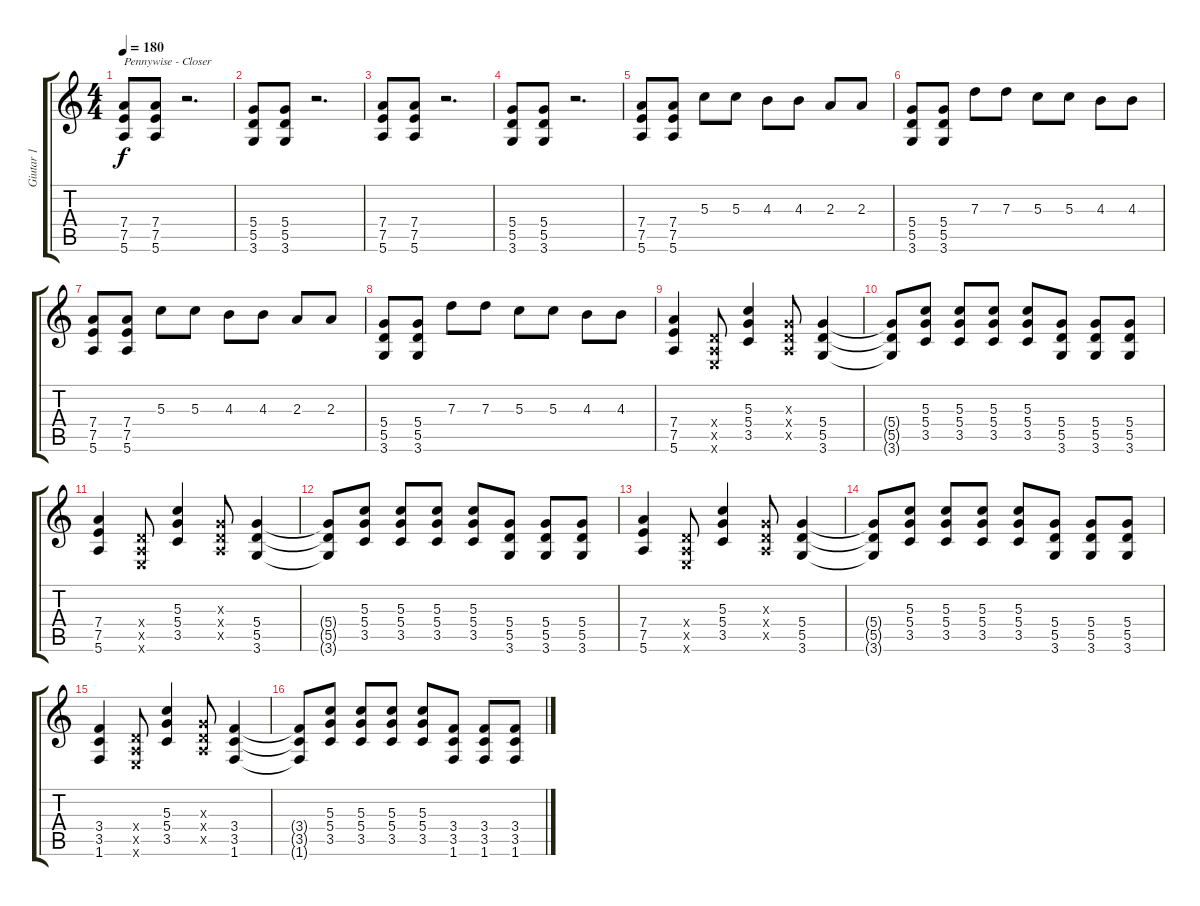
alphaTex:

\track ("Giutar 1" "Giutar 1") {instrument distortionguitar}
\staff {score tabs}
\tuning (E4 B3 G3 D3 A2 E2) {hide}
\ts (4 4)
\tempo 180
\clef g2
\ks c
(7.4 7.5 5.6).8{txt "Pennywise - Closer" dy f instrument distortionguitar} (7.4 7.5 5.6).8 r.2{d} |
(5.4 5.5 3.6).8 (5.4 5.5 3.6).8 r.2{d} |
(7.4 7.5 5.6).8 (7.4 7.5 5.6).8 r.2{d} |
(5.4 5.5 3.6).8 (5.4 5.5 3.6).8 r.2{d} |
(7.4 7.5 5.6).8 (7.4 7.5 5.6).8 5.3.8 5.3.8 4.3.8 4.3.8 2.3.8 2.3.8 |
(5.4 5.5 3.6).8 (5.4 5.5 3.6).8 7.3.8 7.3.8 5.3.8 5.3.8 4.3.8 4.3.8 |
(7.4 7.5 5.6).8 (7.4 7.5 5.6).8 5.3.8 5.3.8 4.3.8 4.3.8 2.3.8 2.3.8 |
(5.4 5.5 3.6).8 (5.4 5.5 3.6).8 7.3.8 7.3.8 5.3.8 5.3.8 4.3.8 4.3.8 |
(7.4 7.5 5.6).4 (0.4{x} 0.5{x} 0.6{x}).8 (5.3 5.4 3.5).4 (0.3{x} 0.4{x} 0.5{x}).8 (5.4 5.5 3.6).4 |
(5.4{t} 5.5{t} 3.6{t}).8 (5.3 5.4 3.5).8 (5.3 5.4 3.5).8 (5.3 5.4 3.5).8 (5.3 5.4 3.5).8 (5.4 5.5 3.6).8 (5.4 5.5 3.6).8 (5.4 5.5 3.6).8 |
(7.4 7.5 5.6).4 (0.4{x} 0.5{x} 0.6{x}).8 (5.3 5.4 3.5).4 (0.3{x} 0.4{x} 0.5{x}).8 (5.4 5.5 3.6).4 |
(5.4{t} 5.5{t} 3.6{t}).8 (5.3 5.4 3.5).8 (5.3 5.4 3.5).8 (5.3 5.4 3.5).8 (5.3 5.4 3.5).8 (5.4 5.5 3.6).8 (5.4 5.5 3.6).8 (5.4 5.5 3.6).8 |
(7.4 7.5 5.6).4 (0.4{x} 0.5{x} 0.6{x}).8 (5.3 5.4 3.5).4 (0.3{x} 0.4{x} 0.5{x}).8 (5.4 5.5 3.6).4 |
(5.4{t} 5.5{t} 3.6{t}).8 (5.3 5.4 3.5).8 (5.3 5.4 3.5).8 (5.3 5.4 3.5).8 (5.3 5.4 3.5).8 (5.4 5.5 3.6).8 (5.4 5.5 3.6).8 (5.4 5.5 3.6).8 |
(3.4 3.5 1.6).4 (0.4{x} 0.5{x} 0.6{x}).8 (5.3 5.4 3.5).4 (0.3{x} 0.4{x} 0.5{x}).8 (3.4 3.5 1.6).4 |
(3.4{t} 3.5{t} 1.6{t}).8 (5.3 5.4 3.5).8 (5.3 5.4 3.5).8 (5.3 5.4 3.5).8 (5.3 5.4 3.5).8 (3.4 3.5 1.6).8 (3.4 3.5 1.6).8 (3.4 3.5 1.6).8
